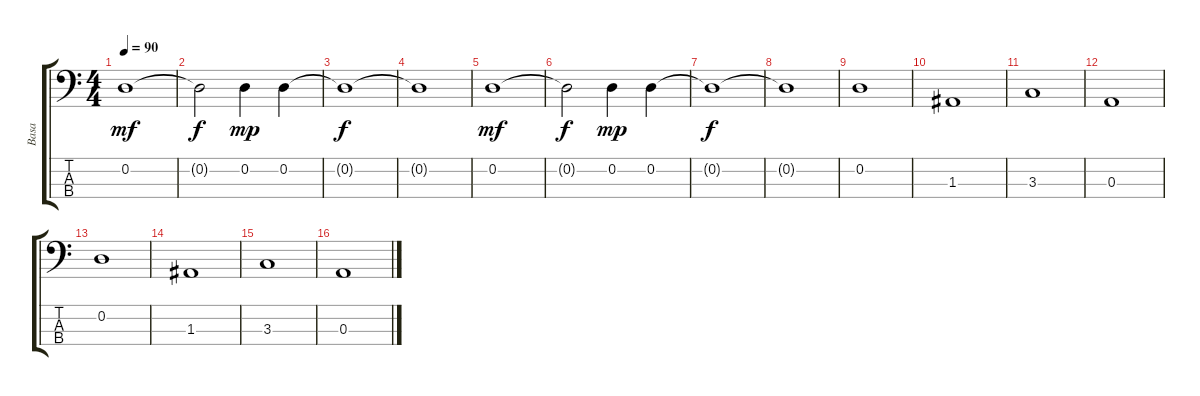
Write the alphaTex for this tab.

\track ("Basa" "Basa") {instrument electricbasspick}
\staff {score tabs}
\tuning (G2 D2 A1 E1) {hide}
\ts (4 4)
\tempo 90
\clef f4
\ks c
0.2.1{dy mf instrument electricbasspick} |
0.2{t}.2{dy f} 0.2.4{dy mp} 0.2.4 |
0.2{t}.1{dy f} |
0.2{t}.1 |
0.2.1{dy mf} |
0.2{t}.2{dy f} 0.2.4{dy mp} 0.2.4 |
0.2{t}.1{dy f} |
0.2{t}.1 |
0.2.1 |
1.3.1 |
3.3.1 |
0.3.1 |
0.2.1 |
1.3.1 |
3.3.1 |
0.3.1
